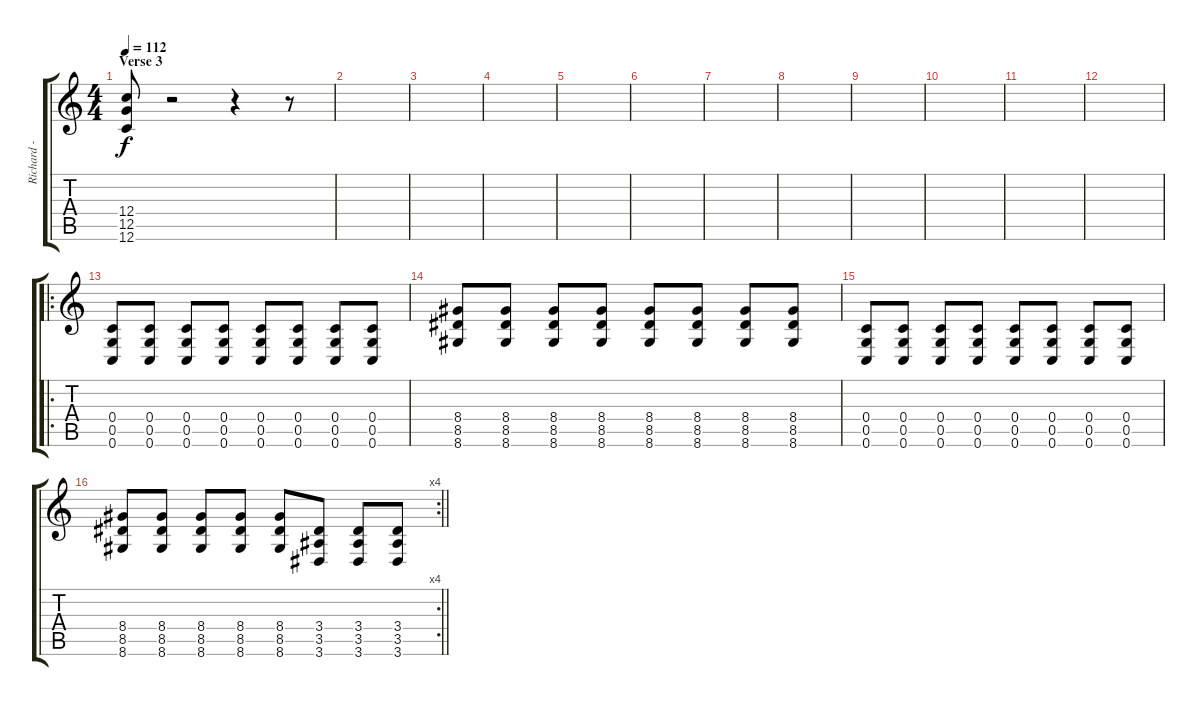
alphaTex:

\track ("Richard - Lead Guitar" "Richard - ") {instrument overdrivenguitar}
\staff {score tabs}
\tuning (D4 A3 F3 C3 G2 C2) {hide}
\ts (4 4)
\section ("" "Verse 3")
\tempo 112
\clef g2
\ks c
(12.4 12.5 12.6).8{dy f} r.2 r.4 r.8 |
|
|
|
|
|
|
|
|
|
|
|
\ro
(0.4 0.5 0.6).8 (0.4 0.5 0.6).8 (0.4 0.5 0.6).8 (0.4 0.5 0.6).8 (0.4 0.5 0.6).8 (0.4 0.5 0.6).8 (0.4 0.5 0.6).8 (0.4 0.5 0.6).8 |
(8.4 8.5 8.6).8 (8.4 8.5 8.6).8 (8.4 8.5 8.6).8 (8.4 8.5 8.6).8 (8.4 8.5 8.6).8 (8.4 8.5 8.6).8 (8.4 8.5 8.6).8 (8.4 8.5 8.6).8 |
(0.4 0.5 0.6).8 (0.4 0.5 0.6).8 (0.4 0.5 0.6).8 (0.4 0.5 0.6).8 (0.4 0.5 0.6).8 (0.4 0.5 0.6).8 (0.4 0.5 0.6).8 (0.4 0.5 0.6).8 |
\rc 4
\barLineRight lightlight
(8.4 8.5 8.6).8 (8.4 8.5 8.6).8 (8.4 8.5 8.6).8 (8.4 8.5 8.6).8 (8.4 8.5 8.6).8 (3.4 3.5 3.6).8 (3.4 3.5 3.6).8 (3.4 3.5 3.6).8
